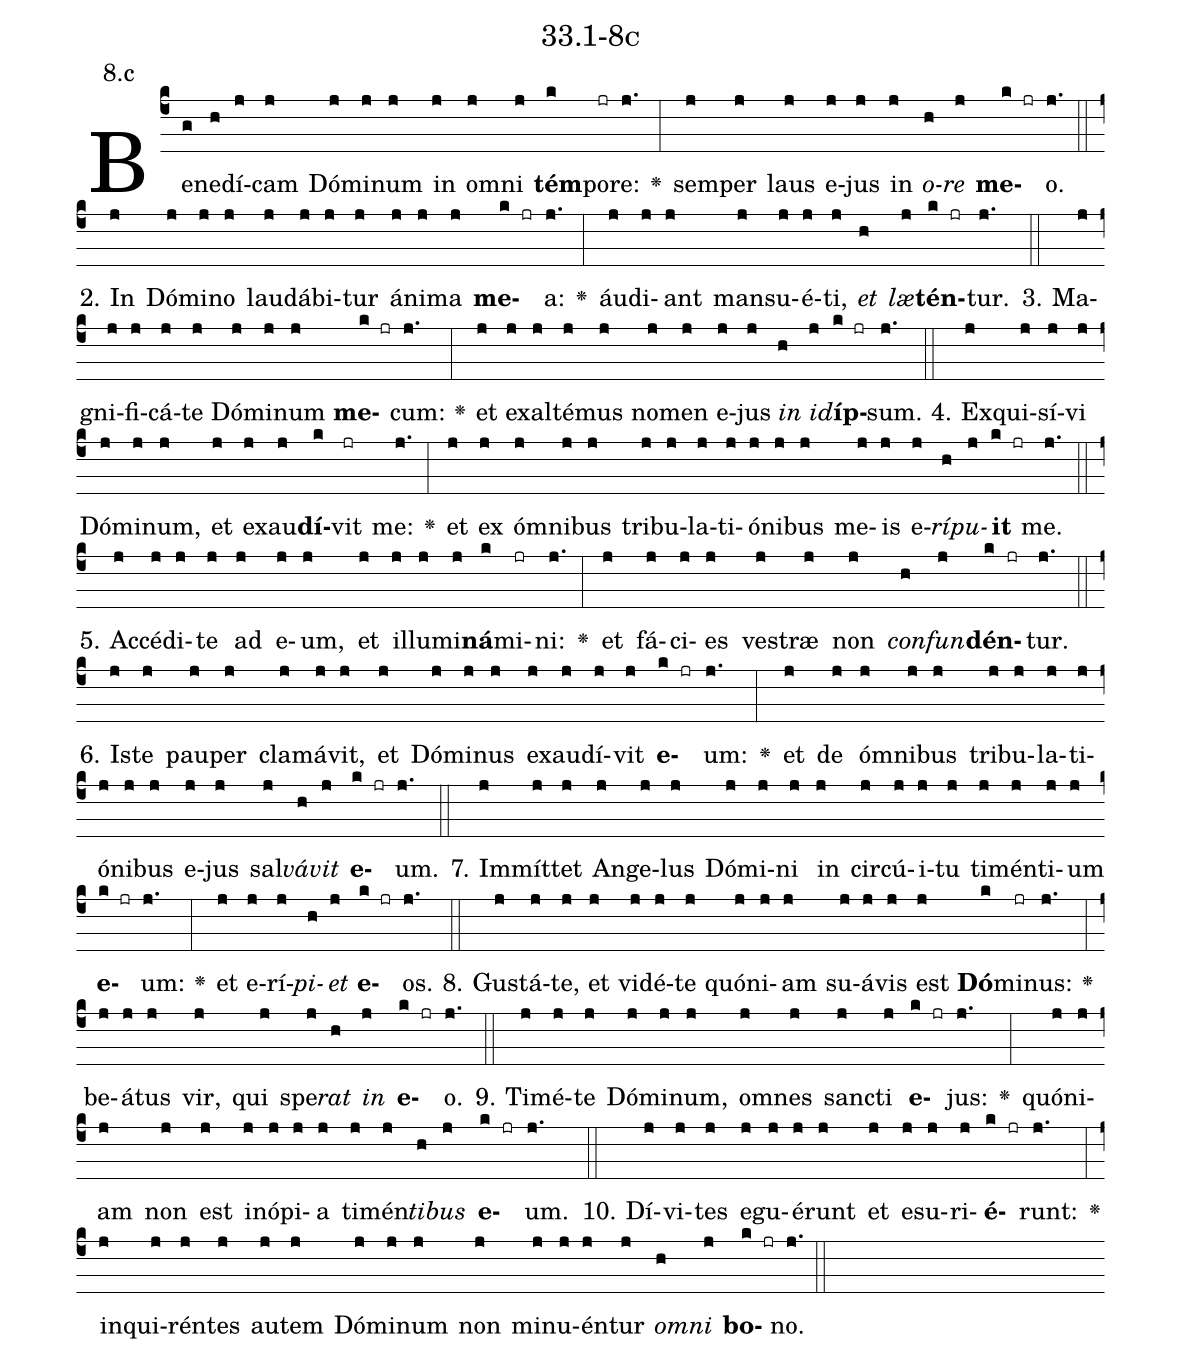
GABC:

name: 33.1-8c;
annotation: 8.c;
%%
(c4)Be(g)ne(h)dí(j)cam(j) Dó(j)mi(j)num(j) in(j) om(j)ni(j) <b>tém</b>(k)po(jr)re:(j.) <v>\greheightstar</v>(:) sem(j)per(j) laus(j) e(j)jus(j) in(j) <i>o</i>(h)<i>re</i>(j) <b>me</b>(k jr)o.(j.) (::)
2. In(j) Dó(j)mi(j)no(j) lau(j)dá(j)bi(j)tur(j) á(j)ni(j)ma(j) <b>me</b>(k jr)a:(j.) <v>\greheightstar</v>(:) áu(j)di(j)ant(j) man(j)su(j)é(j)ti,(j) <i>et</i>(h) <i>læ</i>(j)<b>tén</b>(k jr)tur.(j.) (::)
3. Ma(j)gni(j)fi(j)cá(j)te(j) Dó(j)mi(j)num(j) <b>me</b>(k jr)cum:(j.) <v>\greheightstar</v>(:) et(j) ex(j)al(j)té(j)mus(j) no(j)men(j) e(j)jus(j) <i>in</i>(h) <i>id</i>(j)<b>íp</b>(k jr)sum.(j.) (::)
4. Ex(j)qui(j)sí(j)vi(j) Dó(j)mi(j)num,(j) et(j) ex(j)au(j)<b>dí</b>(k)vit(jr) me:(j.) <v>\greheightstar</v>(:) et(j) ex(j) óm(j)ni(j)bus(j) tri(j)bu(j)la(j)ti(j)ó(j)ni(j)bus(j) me(j)is(j) e(j)<i>rí</i>(h)<i>pu</i>(j)<b>it</b>(k jr) me.(j.) (::)
5. Ac(j)cé(j)di(j)te(j) ad(j) e(j)um,(j) et(j) il(j)lu(j)mi(j)<b>ná</b>(k)mi(jr)ni:(j.) <v>\greheightstar</v>(:) et(j) fá(j)ci(j)es(j) ves(j)træ(j) non(j) <i>con</i>(h)<i>fun</i>(j)<b>dén</b>(k jr)tur.(j.) (::)
6. Is(j)te(j) pau(j)per(j) cla(j)má(j)vit,(j) et(j) Dó(j)mi(j)nus(j) ex(j)au(j)dí(j)vit(j) <b>e</b>(k jr)um:(j.) <v>\greheightstar</v>(:) et(j) de(j) óm(j)ni(j)bus(j) tri(j)bu(j)la(j)ti(j)ó(j)ni(j)bus(j) e(j)jus(j) sal(j)<i>vá</i>(h)<i>vit</i>(j) <b>e</b>(k jr)um.(j.) (::)
7. Im(j)mít(j)tet(j) An(j)ge(j)lus(j) Dó(j)mi(j)ni(j) in(j) cir(j)cú(j)i(j)tu(j) ti(j)mén(j)ti(j)um(j) <b>e</b>(k jr)um:(j.) <v>\greheightstar</v>(:) et(j) e(j)rí(j)<i>pi</i>(h)<i>et</i>(j) <b>e</b>(k jr)os.(j.) (::)
8. Gus(j)tá(j)te,(j) et(j) vi(j)dé(j)te(j) quón(j)i(j)am(j) su(j)á(j)vis(j) est(j) <b>Dó</b>(k)mi(jr)nus:(j.) <v>\greheightstar</v>(:) be(j)á(j)tus(j) vir,(j) qui(j) spe(j)<i>rat</i>(h) <i>in</i>(j) <b>e</b>(k jr)o.(j.) (::)
9. Ti(j)mé(j)te(j) Dó(j)mi(j)num,(j) om(j)nes(j) sanc(j)ti(j) <b>e</b>(k jr)jus:(j.) <v>\greheightstar</v>(:) quón(j)i(j)am(j) non(j) est(j) in(j)ó(j)pi(j)a(j) ti(j)mén(j)<i>ti</i>(h)<i>bus</i>(j) <b>e</b>(k jr)um.(j.) (::)
10. Dí(j)vi(j)tes(j) e(j)gu(j)é(j)runt(j) et(j) e(j)su(j)ri(j)<b>é</b>(k jr)runt:(j.) <v>\greheightstar</v>(:) in(j)qui(j)rén(j)tes(j) au(j)tem(j) Dó(j)mi(j)num(j) non(j) mi(j)nu(j)én(j)tur(j) <i>om</i>(h)<i>ni</i>(j) <b>bo</b>(k jr)no.(j.) (::)
